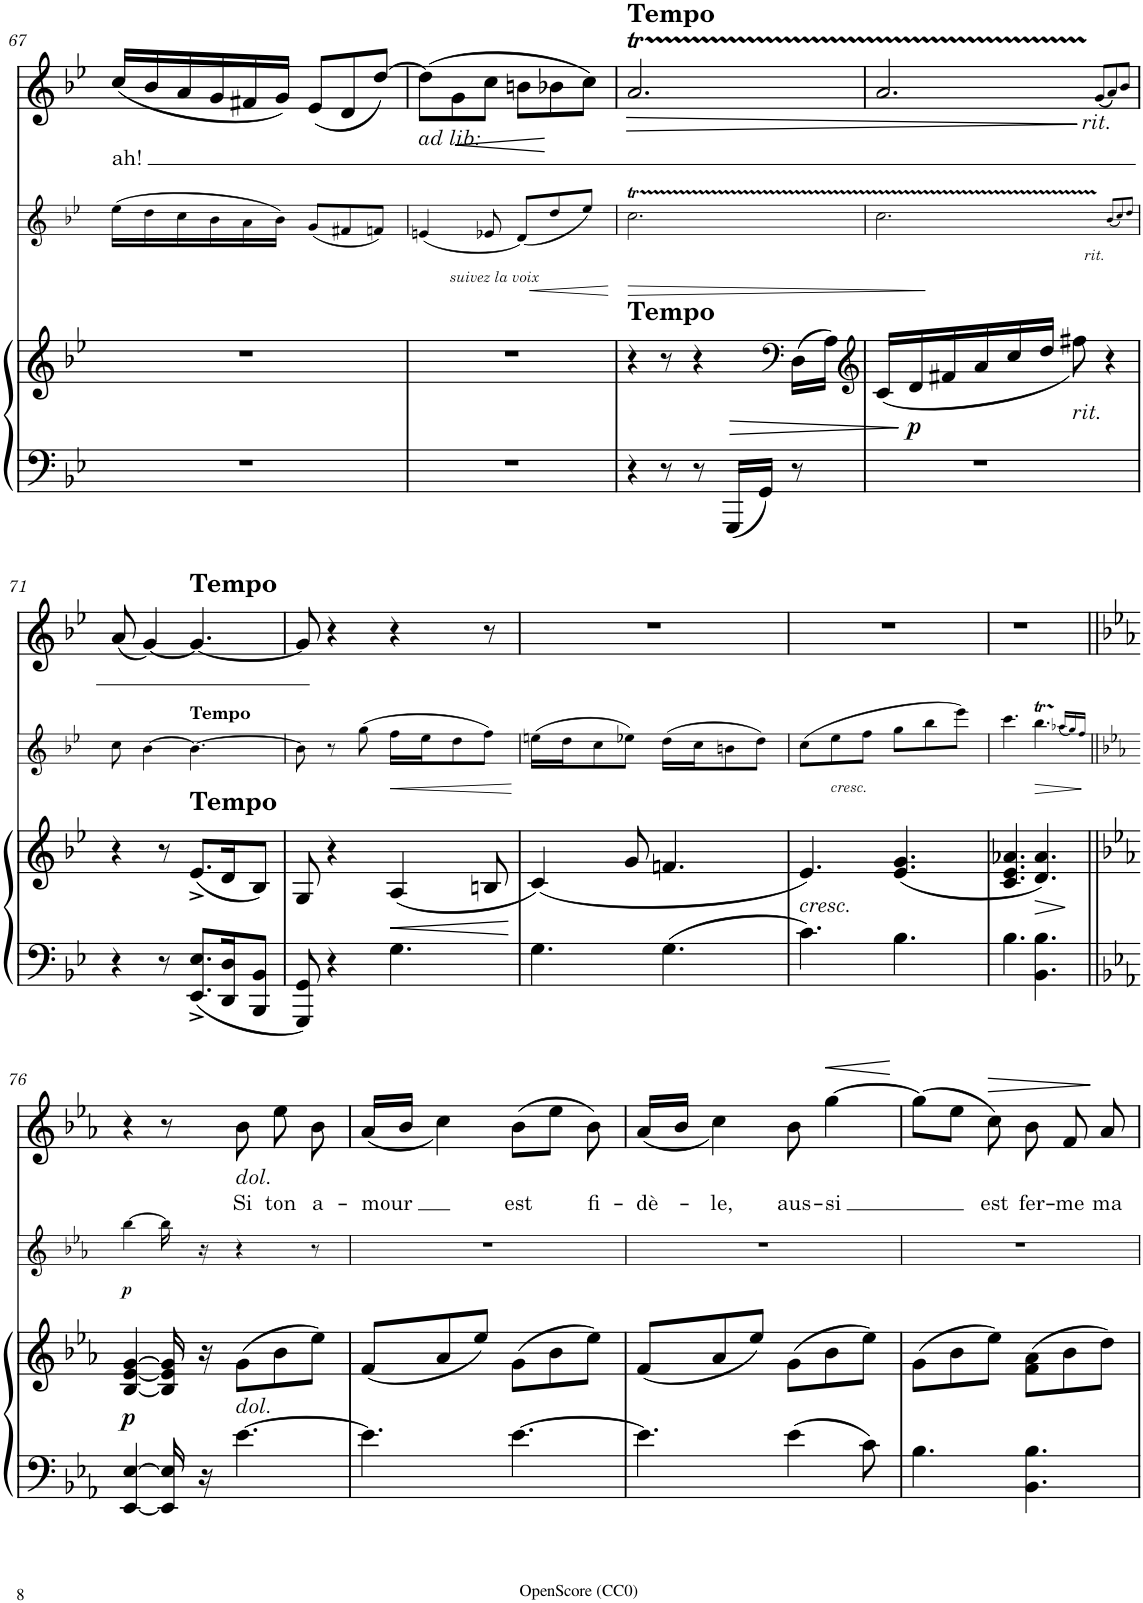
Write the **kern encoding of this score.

**kern	**kern	**dynam	**kern	**dynam	**kern	**text	**dynam
*part3	*part3	*part3	*part2	*part2	*part1	*part1	*part1
*staff4	*staff3	*staff3/4	*staff2	*staff2	*staff1	*staff1	*staff1
*I"Piano	*	*	*I"Flute	*	*I"Chant Voice	*	*
*I'Pno	*	*	*I'Fl	*	*	*	*
!!LO:PB:g=z
*clefF4	*clefG2	*	*clefG2	*	*clefG2	*	*
*k[b-e-]	*k[b-e-]	*	*k[b-e-]	*	*k[b-e-]	*	*
*M6/8	*M6/8	*	*M6/8	*	*M6/8	*	*
=67	=67	=67	=67	=67	=67	=67	=67
!	!	!	!	!	!	!LO:LY:b	!
2.r	2.r	.	(16ee-\LL	.	(16cc/LL	ah!	.
.	.	.	16dd\	.	16b-/	.	.
.	.	.	16cc\	.	16a/	.	.
.	.	.	16b-\	.	16g/	.	.
.	.	.	16a\	.	16f#X/	.	.
.	.	.	16b-\JJ)	.	16g/JJ)	.	.
.	.	.	(8g/L	.	(8e-/L	.	.
.	.	.	8f#X/	.	8d/	.	.
.	.	.	8fn/J)	.	[8dd/J)	.	.
=68	=68	=68	=68	=68	=68	=68	=68
!	!	!	!	!	!LO:TX:b:i:t=ad lib&colon;	!	!
2.r	2.r	.	(4en/	.	(8dd\L]	.	.
!	!	!	!	!	!	!	!LO:HP:b
.	.	.	.	.	8g\	.	<
!	!	!	!LO:TX:b:i:t=suivez la voix	!	!	!	!
.	.	.	8e-X/	.	8cc\J	.	.
!	!	!	!	!LO:HP:b	!	!	!
.	.	.	(8d/L)	<	8bn\L	.	.
.	.	.	8dd/	.	8b-X\	.	.
.	.	.	8ee-/J)	.	8cc\J)	.	[
.	.	.	.	[	.	.	.
=69	=69	=69	=69	=69	=69	=69	=69
!	!	!	!	!	!LO:TX:a:B:t=Tempo	!	!
!	!LO:TX:a:B:t=Tempo	!	!	!	!	!	!
!	!	!	!	!LO:HP:b	!	!	!LO:HP:b
4r	4r	.	2.ccT\	>	2.at/	.	>
8r	8r	.	.	.	.	.	.
!	!	!LO:HP:b	!	!	!	!	!
8r	4r	>	.	.	.	.	.
16GGG/LL	.	.	.	.	.	.	.
16GG/JJ	.	.	.	.	.	.	.
*	*clefF4	*	*	*	*	*	*
8r	(16D\LL	.	.	.	.	.	.
.	16A\JJ)	.	.	.	.	.	.
.	.	.	.	.	.	.	]
=70	=70	=70	=70	=70	=70	=70	=70
*	*clefG2	*	*	*	*	*	*
!	!	!	!	!	!LO:TX:b:i:t=rit.	!	!
!	!	!	!LO:TX:b:i:t=rit.	!	!	!	!
2.r	(<16c/LL	.	2.ccTTT\	.	2.aTTT/	.	.
!	!	!LO:DY:n=1:b	!	!	!	!	!
.	16d/	] p	.	.	.	.	.
.	16f#X/	.	.	.	.	.	.
.	16a/	.	.	.	.	.	.
.	16cc/	.	.	.	.	.	.
.	16dd/JJ	.	.	.	.	.	.
!	!LO:TX:b:i:t=rit.	!	!	!	!	!	!
.	8ff#X\)	.	.	.	.	.	.
.	4r	.	.	.	.	.	.
.	.	.	(8qb-/L	.	(8qg/L	.	.
.	.	.	8qcc/)	.	8qa/)	.	.
.	.	.	8qdd/J	.	8qb-/J	.	.
.	.	.	.	]	.	.	.
!!LO:LB:g=z
=71	=71	=71	=71	=71	=71	=71	=71
4r	4r	.	8cc\	.	(8a/	.	.
.	.	.	[4b-\	.	[4g/)	.	.
8r	8r	.	.	.	.	.	.
!	!	!	!	!	!LO:TX:a:B:t=Tempo	!	!
!	!	!	!LO:TX:a:B:t=Tempo	!	!	!	!
!	!LO:TX:a:B:t=Tempo	!	!	!	!	!	!
8.EE-/^ 8.E-/^L	(8.e-^/L	.	4.b-\_	.	4.g/_	.	.
16DD/ 16D/K	16d/K	.	.	.	.	.	.
8BBB-/ 8BB-/J	8B-/J)	.	.	.	.	.	.
=72	=72	=72	=72	=72	=72	=72	=72
8GGG/ 8GG/	8G/	.	8b-\]	.	8g/]	.	.
4r	4r	.	8r	.	4r	.	.
.	.	.	(8gg\	.	.	.	.
!	!	!LO:HP:b	!	!LO:HP:b	!	!	!
4.G\	(4A/	<	16ff\LL	<	4r	.	.
.	.	.	16ee-\J	.	.	.	.
.	.	.	8dd\	.	.	.	.
.	8Bn/	.	8ff\J)	.	8r	.	.
.	.	[	.	[	.	.	.
=73	=73	=73	=73	=73	=73	=73	=73
4.G\	(4c/)	.	(16een\LL	.	2.r	.	.
.	.	.	16dd\J	.	.	.	.
.	.	.	8cc\	.	.	.	.
.	8g/	.	8ee-X\J)	.	.	.	.
4.G\	4.fn/	.	(16dd\LL	.	.	.	.
.	.	.	16cc\J	.	.	.	.
.	.	.	8bn\	.	.	.	.
.	.	.	8dd\J)	.	.	.	.
=74	=74	=74	=74	=74	=74	=74	=74
!	!LO:TX:b:i:t=cresc.	!	!	!	!	!	!
4.c\	4.e-/)	.	(8cc\L	.	2.r	.	.
!	!	!	!LO:TX:b:i:t=cresc.	!	!	!	!
.	.	.	8ee-\	.	.	.	.
.	.	.	8ff\J	.	.	.	.
4.B-\	(4.e-/ 4.g/	.	8gg\L	.	.	.	.
.	.	.	8bb-\	.	.	.	.
.	.	.	8eee-\J)	.	.	.	.
=75	=75	=75	=75	=75	=75	=75	=75
4.B-\	4.c/ 4.e-/ 4.a-X/	.	4.ccc\	.	2.r	.	.
!	!	!LO:HP:b	!	!LO:HP:b	!	!	!
4.BB-\ 4.B-\	4.d/ 4.a-/)	>	4.bb-T\	>	.	.	.
.	.	.	(16qaa-X/LL	.	.	.	.
.	.	.	16qgg/)	.	.	.	.
.	.	.	16qff/JJ	.	.	.	.
.	.	]	.	]	.	.	.
!!LO:LB:g=z
=76||	=76||	=76||	=76||	=76||	=76||	=76||	=76||
*k[b-e-a-]	*k[b-e-a-]	*	*k[b-e-a-]	*	*k[b-e-a-]	*	*
!	!	!LO:DY:b	!	!LO:DY:b	!	!	!
[4EE-/ [4E-/	[4B-/ [4e-/ [4g/	p	[4bb-\	p	4r	.	.
16EE-/] 16E-/]	16B-/] 16e-/] 16g/]	.	16bb-\]	.	8r	.	.
16r	16r	.	16r	.	.	.	.
!	!	!	!	!	!LO:TX:b:i:t=dol.	!	!
!	!LO:TX:b:i:t=dol.	!	!	!	!	!	!
!	!	!	!	!	!	!LO:LY:b	!
[4.e-\	(8g\L	.	4r	.	8b-\	Si	.
!	!	!	!	!	!	!LO:LY:b	!
.	8b-\	.	.	.	8ee-\	ton	.
!	!	!	!	!	!	!LO:LY:b	!
.	8ee-\J)	.	8r	.	8b-\	a-	.
=77	=77	=77	=77	=77	=77	=77	=77
!	!	!	!	!	!	!LO:LY:b	!
4.e-\]	(8f/L	.	2.r	.	(<16a-/LL	-mour	.
.	.	.	.	.	16b-/JJ	.	.
.	8a-/	.	.	.	4cc\)	.	.
.	8ee-/J)	.	.	.	.	.	.
!	!	!	!	!	!	!LO:LY:b	!
[4.e-\	(8g\L	.	.	.	(8b-\L	est	.
.	8b-\	.	.	.	8ee-\J	.	.
!	!	!	!	!	!	!LO:LY:b	!
.	8ee-\J)	.	.	.	8b-\)	fi-	.
=78	=78	=78	=78	=78	=78	=78	=78
!	!	!	!	!	!	!LO:LY:b	!
4.e-\]	(8f/L	.	2.r	.	(<16a-/LL	-dè-	.
.	.	.	.	.	16b-/JJ	.	.
!	!	!	!	!	!	!LO:LY:b	!
.	8a-/	.	.	.	4cc\)	-le,	.
.	8ee-/J)	.	.	.	.	.	.
!	!	!	!	!	!	!LO:LY:b	!
4e-\	(8g\L	.	.	.	8b-\	aus-	.
!	!	!	!	!	!	!LO:LY:b	!LO:HP:b
.	8b-\	.	.	.	[4gg\	-si	<
8c\	8ee-\J)	.	.	.	.	.	.
.	.	.	.	.	.	.	[
=79	=79	=79	=79	=79	=79	=79	=79
4.B-\	(8g\L	.	2.r	.	(8gg\L]	.	.
.	8b-\	.	.	.	8ee-\J	.	.
!	!	!	!	!	!	!LO:LY:b	!LO:HP:b
.	8ee-\J)	.	.	.	8cc\)	est	>
!	!	!	!	!	!	!LO:LY:b	!
4.BB-\ 4.B-\	(8f\ 8a-\L	.	.	.	8b-\	fer-	.
!	!	!	!	!	!	!LO:LY:b	!
.	8b-\	.	.	.	8f/	-me	.
!	!	!	!	!	!	!LO:LY:b	!
.	8dd\J)	.	.	.	8a-/	ma	]
=	=	=	=	=	=	=	=
*-	*-	*-	*-	*-	*-	*-	*-
